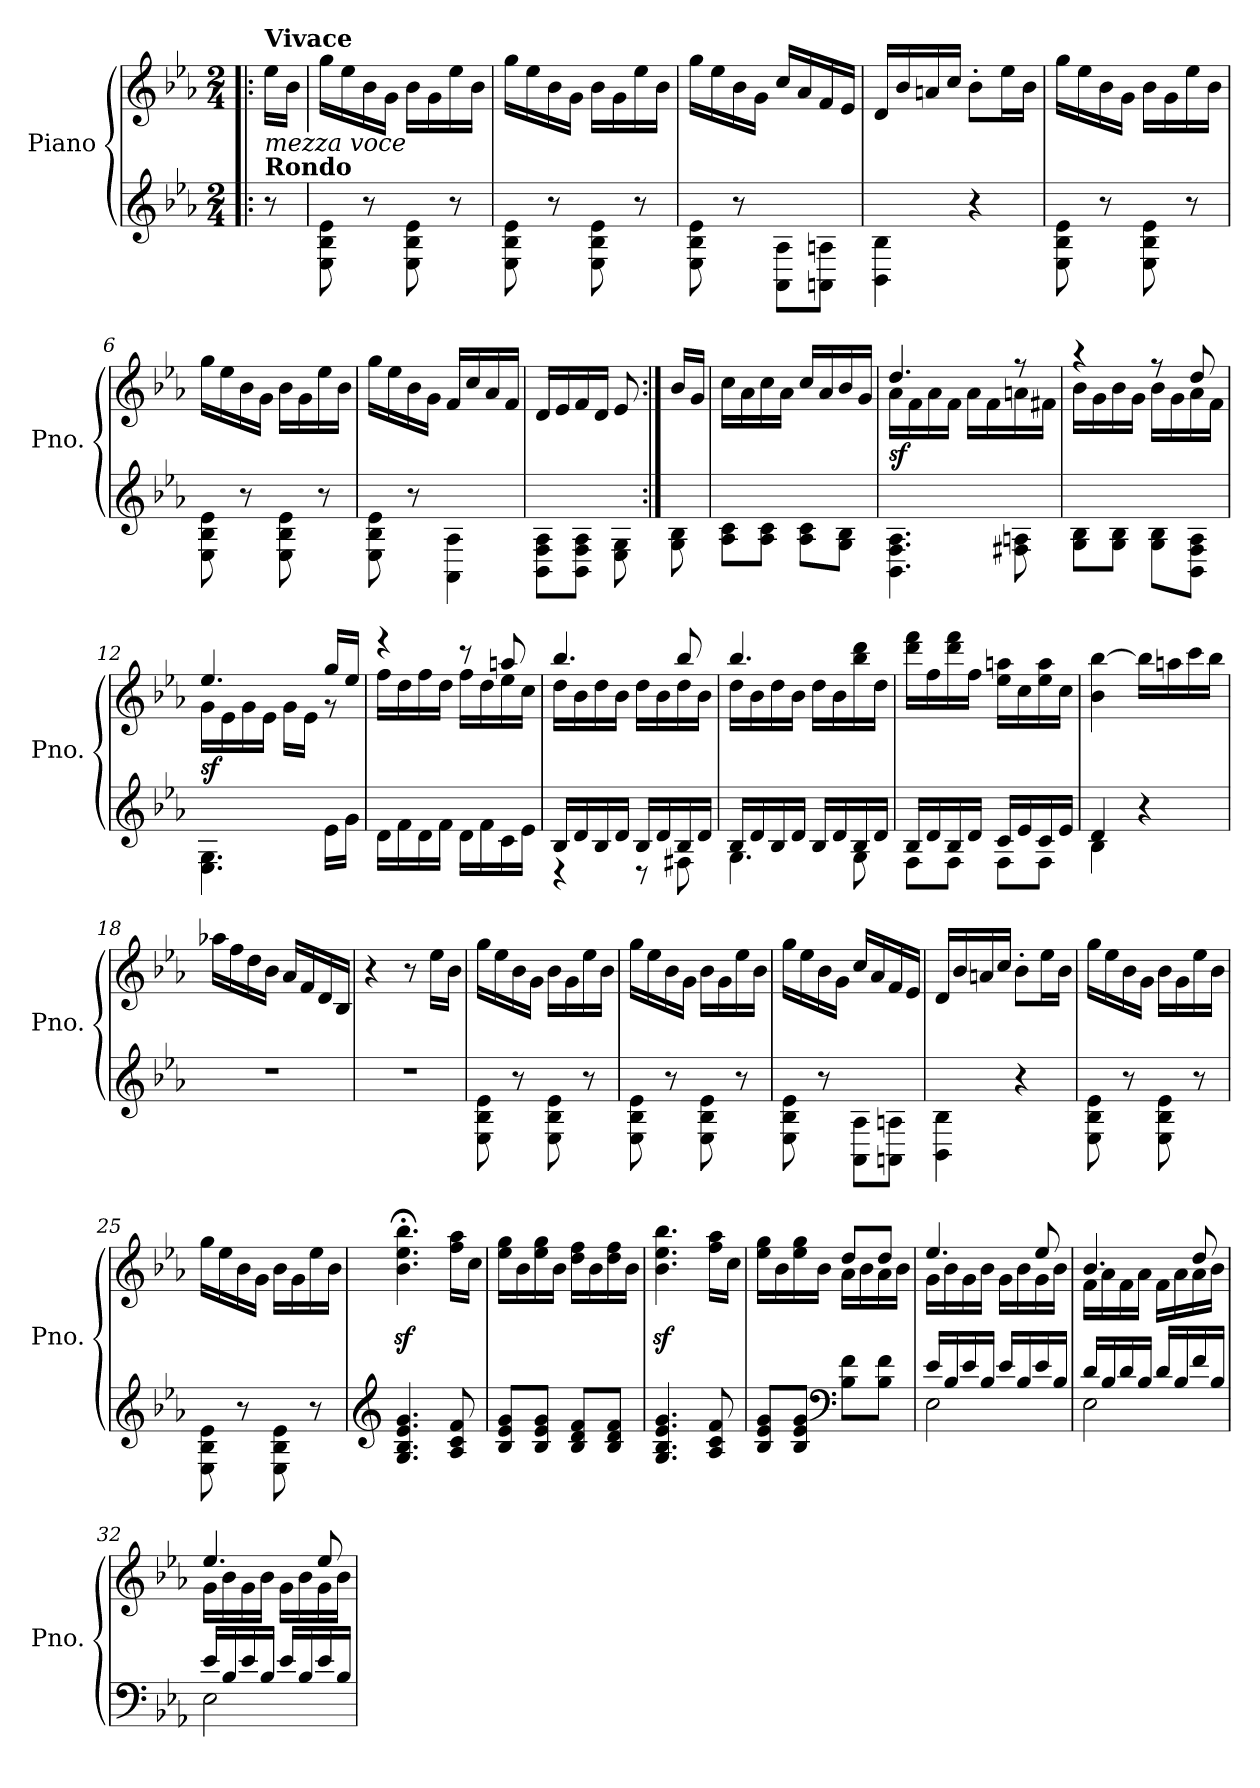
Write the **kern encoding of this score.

**kern	**kern	**dynam
*part1	*part1	*part1
*staff2	*staff1	*staff1/2
*I"Piano	*	*
*I'Pno.	*	*
*clefG2	*clefG2	*
*k[b-e-a-]	*k[b-e-a-]	*
*E-:	*E-:	*
*M2/4	*M2/4	*
*MM120	*MM120	*
=!|:	=!|:	=!|:
!	!LO:TX:b:i:t=mezza voce	!
!	!LO:TX:b:B:t=Rondo	!
!	!LO:TX:a:B:t=Vivace	!
8r	16ee-\LL	.
.	16b-\JJ	.
=1	=1	=1
8E-\ 8B-\ 8e-\	16gg\LL	.
.	16ee-\	.
8r	16b-\	.
.	16g\JJ	.
8E-\ 8B-\ 8e-\	16b-\LL	.
.	16g\	.
8r	16ee-\	.
.	16b-\JJ	.
=2	=2	=2
8E-\ 8B-\ 8e-\	16gg\LL	.
.	16ee-\	.
8r	16b-\	.
.	16g\JJ	.
8E-\ 8B-\ 8e-\	16b-\LL	.
.	16g\	.
8r	16ee-\	.
.	16b-\JJ	.
=3	=3	=3
8E-\ 8B-\ 8e-\	16gg\LL	.
.	16ee-\	.
8r	16b-\	.
.	16g\JJ	.
8AA-\ 8A-\L	16cc/LL	.
.	16a-/	.
8AAn\ 8An\J	16f/	.
.	16e-/JJ	.
=4	=4	=4
4BB-\ 4B-\	16d/LL	.
.	16b-/	.
.	16an/	.
.	16cc/JJ	.
4r	8b-'\L	.
.	16ee-\L	.
.	16b-\JJ	.
=5	=5	=5
8E-\ 8B-\ 8e-\	16gg\LL	.
.	16ee-\	.
8r	16b-\	.
.	16g\JJ	.
8E-\ 8B-\ 8e-\	16b-\LL	.
.	16g\	.
8r	16ee-\	.
.	16b-\JJ	.
!!LO:LB:g=z
=6	=6	=6
8E-\ 8B-\ 8e-\	16gg\LL	.
.	16ee-\	.
8r	16b-\	.
.	16g\JJ	.
8E-\ 8B-\ 8e-\	16b-\LL	.
.	16g\	.
8r	16ee-\	.
.	16b-\JJ	.
=7	=7	=7
8E-\ 8B-\ 8e-\	16gg\LL	.
.	16ee-\	.
8r	16b-\	.
.	16g\JJ	.
4AA-\ 4A-\	16f/LL	.
.	16cc/	.
.	16a-/	.
.	16f/JJ	.
=8	=8	=8
8BB-\ 8F\ 8A-\L	16d/LL	.
.	16e-/	.
8BB-\ 8F\ 8A-\J	16f/	.
.	16d/JJ	.
8E-\ 8G\	8e-/	.
=8X1:|!	=8X1:|!	=8X1:|!
8G\ 8B-\	16b-/LL	.
.	16g/JJ	.
=9	=9	=9
8A-\ 8c\L	16cc\LL	.
.	16a-\	.
8A-\ 8c\J	16cc\	.
.	16a-\JJ	.
8A-\ 8c\L	16cc/LL	.
.	16a-/	.
8G\ 8B-\J	16b-/	.
.	16g/JJ	.
=10	=10	=10
*	*^	*
!	!	!	!LO:DY:b
4.BB-\ 4.F\ 4.A-\	4.dd/	16a-\LL	sf
.	.	16f\	.
.	.	16a-\	.
.	.	16f\JJ	.
.	.	16a-\LL	.
.	.	16f\	.
8F#X\ 8An\	8r	16an\	.
.	.	16f#X\JJ	.
!!LO:LB:g=z	!!
=11	=11	=11	=11
8G\ 8B-\L	4r	16b-\LL	.
.	.	16g\	.
8G\ 8B-\J	.	16b-\	.
.	.	16g\JJ	.
8G\ 8B-\L	8r	16b-\LL	.
.	.	16g\	.
8BB-\ 8F\ 8A-\J	8dd/	16a-\	.
.	.	16f\JJ	.
!!LO:LB:g=z	!!
=12	=12	=12	=12
!	!	!	!LO:DY:b
4.E-\ 4.G\	4.ee-/	16g\LL	sf
.	.	16e-\	.
.	.	16g\	.
.	.	16e-\JJ	.
.	.	16g\LL	.
.	.	16e-\JJ	.
16e-\LL	16gg/LL	8r	.
16g\JJ	16ee-/JJ	.	.
=13	=13	=13	=13
16d\LL	4r	16ff\LL	.
16f\	.	16dd\	.
16d\	.	16ff\	.
16f\JJ	.	16dd\JJ	.
16d\LL	8r	16ff\LL	.
16f\	.	16dd\	.
16c\	8aan/	16ee-\	.
16e-\JJ	.	16cc\JJ	.
=14	=14	=14	=14
*^	*	*	*
16B-/LL	4r	4.bb-/	16dd\LL	.
16d/	.	.	16b-\	.
16B-/	.	.	16dd\	.
16d/JJ	.	.	16b-\JJ	.
16B-/LL	8r	.	16dd\LL	.
16d/	.	.	16b-\	.
16B-/	8F#X\	8bb-/	16dd\	.
16d/JJ	.	.	16b-\JJ	.
=15	=15	=15	=15	=15
16B-/LL	4.G\	4.bb-/	16dd\LL	.
16d/	.	.	16b-\	.
16B-/	.	.	16dd\	.
16d/JJ	.	.	16b-\JJ	.
16B-/LL	.	.	16dd\LL	.
16d/	.	.	16b-\	.
16B-/	8G\	8ryy	16bb-\ 16ddd\	.
16d/JJ	.	.	16dd\JJ	.
*	*	*v	*v	*
=16	=16	=16	=16
16B-/LL	8F\L	16ddd\ 16fff\LL	.
16d/	.	16ff\	.
16B-/	8F\J	16ddd\ 16fff\	.
16d/JJ	.	16ff\JJ	.
16c/LL	8F\L	16ee-\ 16aan\LL	.
16e-/	.	16cc\	.
16c/	8F\J	16ee-\ 16aa\	.
16e-/JJ	.	16cc\JJ	.
!!LO:LB:g=z
=17	=17	=17	=17
4d/	4B-\	4b-\ [4bb-\	.
4r	4ryy	16bb-\LL]	.
.	.	16aan\	.
.	.	16ccc\	.
.	.	16bb-\JJ	.
*v	*v	*	*
=18	=18	=18
2r	16aa-X\LL	.
.	16ff\	.
.	16dd\	.
.	16b-\JJ	.
.	16a-/LL	.
.	16f/	.
.	16d/	.
.	16B-/JJ	.
=19	=19	=19
2r	4r	.
.	8r	.
.	16ee-\LL	.
.	16b-\JJ	.
=20	=20	=20
8E-\ 8B-\ 8e-\	16gg\LL	.
.	16ee-\	.
8r	16b-\	.
.	16g\JJ	.
8E-\ 8B-\ 8e-\	16b-\LL	.
.	16g\	.
8r	16ee-\	.
.	16b-\JJ	.
=21	=21	=21
8E-\ 8B-\ 8e-\	16gg\LL	.
.	16ee-\	.
8r	16b-\	.
.	16g\JJ	.
8E-\ 8B-\ 8e-\	16b-\LL	.
.	16g\	.
8r	16ee-\	.
.	16b-\JJ	.
=22	=22	=22
8E-\ 8B-\ 8e-\	16gg\LL	.
.	16ee-\	.
8r	16b-\	.
.	16g\JJ	.
8AA-\ 8A-\L	16cc/LL	.
.	16a-/	.
8AAn\ 8An\J	16f/	.
.	16e-/JJ	.
!!LO:LB:g=z
=23	=23	=23
4BB-\ 4B-\	16d/LL	.
.	16b-/	.
.	16an/	.
.	16cc/JJ	.
4r	8b-'\L	.
.	16ee-\L	.
.	16b-\JJ	.
=24	=24	=24
8E-\ 8B-\ 8e-\	16gg\LL	.
.	16ee-\	.
8r	16b-\	.
.	16g\JJ	.
8E-\ 8B-\ 8e-\	16b-\LL	.
.	16g\	.
8r	16ee-\	.
.	16b-\JJ	.
=25	=25	=25
8E-\ 8B-\ 8e-\	16gg\LL	.
.	16ee-\	.
8r	16b-\	.
.	16g\JJ	.
8E-\ 8B-\ 8e-\	16b-\LL	.
.	16g\	.
8r	16ee-\	.
.	16b-\JJ	.
=26	=26	=26
*clefG2	*	*
4.G/ 4.B-/ 4.e-/ 4.g/	4.b-\z<;< 4.ee-\z<;< 4.bb-\z<;<	.
8A-/ 8c/ 8f/	16ff\ 16aa-\LL	.
.	16cc\JJ	.
=27	=27	=27
8B-/ 8e-/ 8g/L	16ee-\ 16gg\LL	.
.	16b-\	.
8B-/ 8e-/ 8g/J	16ee-\ 16gg\	.
.	16b-\JJ	.
8B-/ 8d/ 8f/L	16dd\ 16ff\LL	.
.	16b-\	.
8B-/ 8d/ 8f/J	16dd\ 16ff\	.
.	16b-\JJ	.
=28	=28	=28
4.G/ 4.B-/ 4.e-/ 4.g/	4.b-\z< 4.ee-\z< 4.bb-\z<	.
8A-/ 8c/ 8f/	16ff\ 16aa-\LL	.
.	16cc\JJ	.
!!LO:PB:g=z
=29	=29	=29
*	*^	*
8B-/ 8e-/ 8g/L	16ee-\ 16gg\LL	4ryy	.
.	16b-\	.	.
8B-/ 8e-/ 8g/J	16ee-\ 16gg\	.	.
.	16b-\JJ	.	.
*clefF4	*	*	*
8B-\ 8f\L	8dd/L	16a-\LL	.
.	.	16b-\	.
8B-\ 8f\J	8dd/J	16a-\	.
.	.	16b-\JJ	.
!!LO:LB:g=z	!!
=30	=30	=30	=30
*^	*	*	*
16e-/LL	2E-\	4.ee-/	16g\LL	.
16B-/	.	.	16b-\	.
16e-/	.	.	16g\	.
16B-/JJ	.	.	16b-\JJ	.
16e-/LL	.	.	16g\LL	.
16B-/	.	.	16b-\	.
16e-/	.	8ee-/	16g\	.
16B-/JJ	.	.	16b-\JJ	.
=31	=31	=31	=31	=31
16d/LL	2E-\	4.b-/	16f\LL	.
16B-/	.	.	16a-\	.
16d/	.	.	16f\	.
16B-/JJ	.	.	16a-\JJ	.
16d/LL	.	.	16f\LL	.
16B-/	.	.	16a-\	.
16f/	.	8dd/	16a-\	.
16B-/JJ	.	.	16b-\JJ	.
=32	=32	=32	=32	=32
16e-/LL	2E-\	4.ee-/	16g\LL	.
16B-/	.	.	16b-\	.
16e-/	.	.	16g\	.
16B-/JJ	.	.	16b-\JJ	.
16e-/LL	.	.	16g\LL	.
16B-/	.	.	16b-\	.
16e-/	.	8ee-/	16g\	.
16B-/JJ	.	.	16b-\JJ	.
*v	*v	*	*	*
*	*v	*v	*
=	=	=
*-	*-	*-
